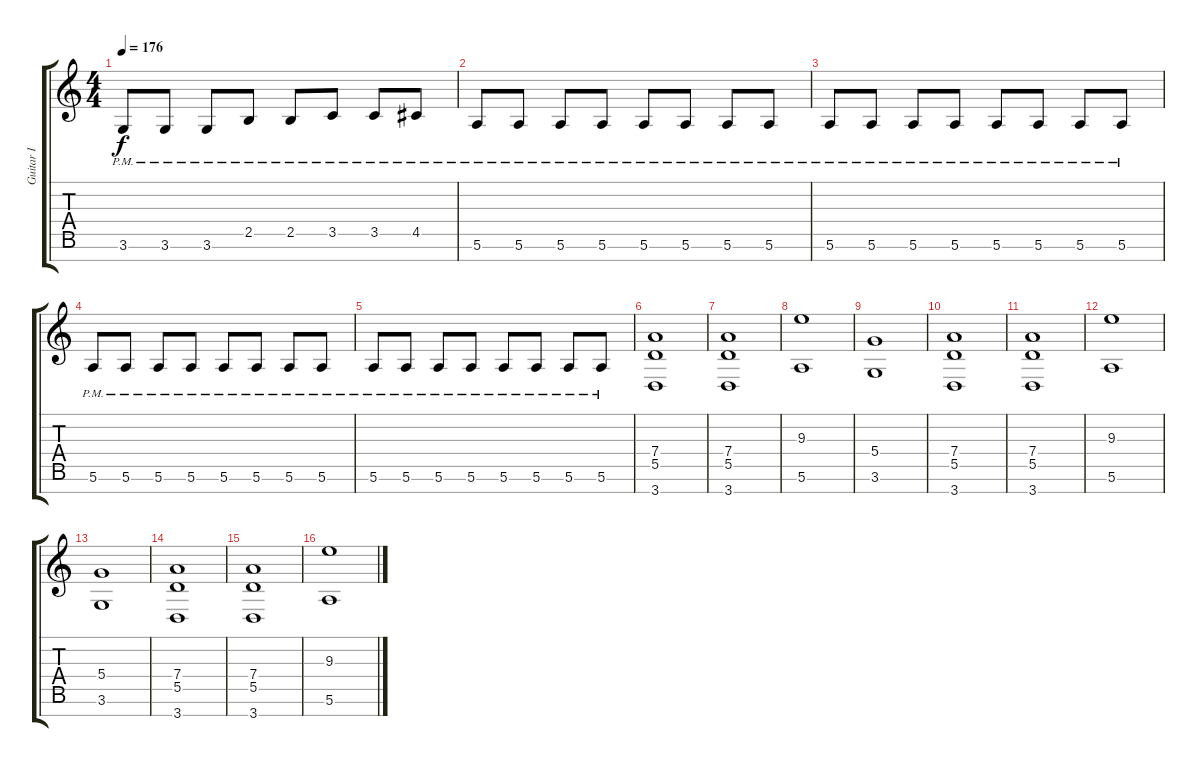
\track ("Guitar I" "Guitar I") {instrument overdrivenguitar}
\staff {score tabs}
\tuning (E4 B3 G3 D3 A2 E2 B1) {hide}
\ts (4 4)
\tempo 176
\clef g2
\ks c
3.6{pm}.8{dy f} 3.6{pm}.8 3.6{pm}.8 2.5{pm}.8 2.5{pm}.8 3.5{pm}.8 3.5{pm}.8 4.5{pm}.8 |
5.6{pm}.8 5.6{pm}.8 5.6{pm}.8 5.6{pm}.8 5.6{pm}.8 5.6{pm}.8 5.6{pm}.8 5.6{pm}.8 |
5.6{pm}.8 5.6{pm}.8 5.6{pm}.8 5.6{pm}.8 5.6{pm}.8 5.6{pm}.8 5.6{pm}.8 5.6{pm}.8 |
5.6{pm}.8 5.6{pm}.8 5.6{pm}.8 5.6{pm}.8 5.6{pm}.8 5.6{pm}.8 5.6{pm}.8 5.6{pm}.8 |
5.6{pm}.8 5.6{pm}.8 5.6{pm}.8 5.6{pm}.8 5.6{pm}.8 5.6{pm}.8 5.6{pm}.8 5.6{pm}.8 |
(7.4 5.5 3.7).1{volume 12 instrument overdrivenguitar} |
(7.4 5.5 3.7).1 |
(9.3 5.6).1 |
(5.4 3.6).1 |
(7.4 5.5 3.7).1 |
(7.4 5.5 3.7).1 |
(9.3 5.6).1 |
(5.4 3.6).1 |
(7.4 5.5 3.7).1 |
(7.4 5.5 3.7).1 |
(9.3 5.6).1
